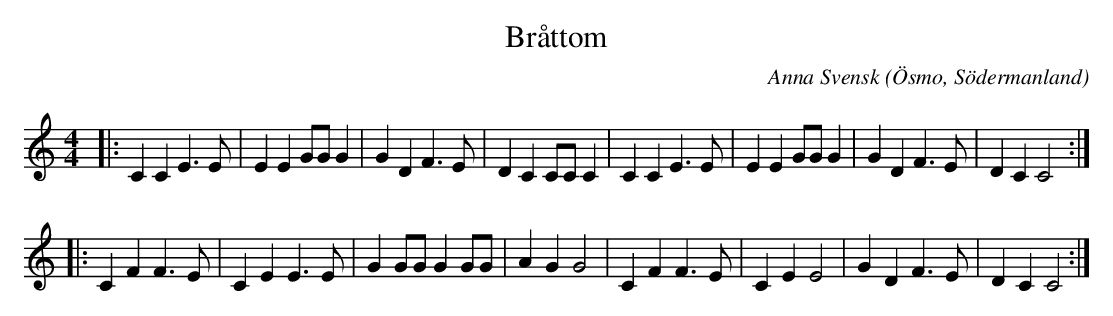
X:1
T:Bråttom
C:Anna Svensk
O:Ösmo, Södermanland
M:4/4
L:1/8
Q: 220
K:C
|: C2C2 E3E | E2E2 GGG2 | G2D2 F3E  | D2C2 CCC2 | C2C2 E3E | E2E2 GGG2 | G2D2 F3E | D2C2 C4 :|
|: C2F2 F3E | C2E2 E3E  | G2GG G2GG | A2G2 G4   | C2F2 F3E | C2E2 E4   | G2D2 F3E | D2C2 C4 :|
